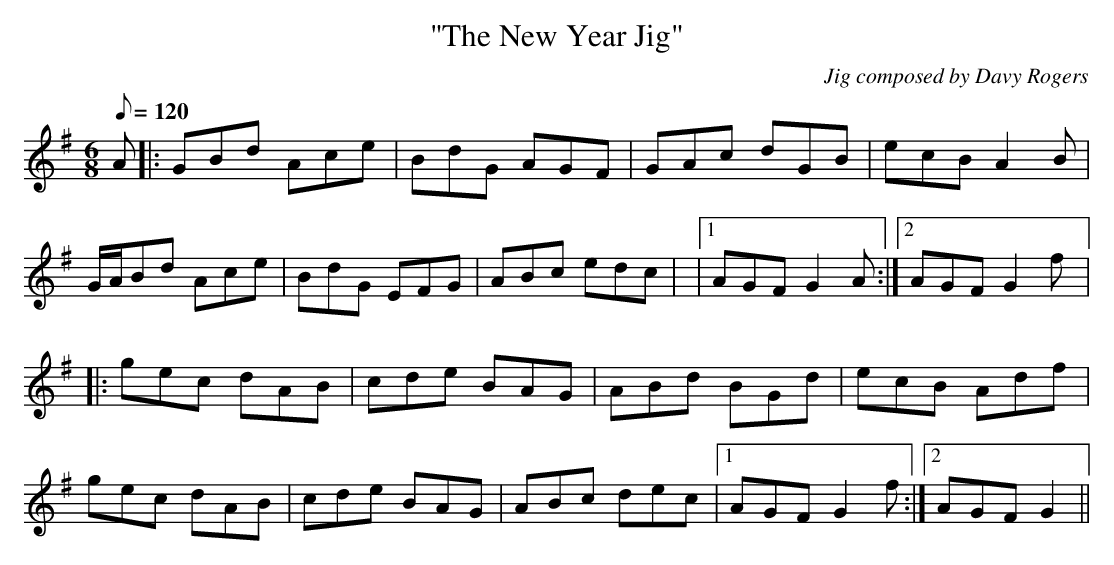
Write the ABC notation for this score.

X:1
T:"The New Year Jig"
C:Jig composed by Davy Rogers
L:1/8
Q:120
M:6/8
K:G
A |: GBd Ace | BdG AGF | GAc dGB | ecB A2B |
G/A/Bd Ace | BdG EFG | ABc edc | |1 AGF G2A :|2 AGF G2f |:
gec dAB | cde BAG | ABd BGd | ecB Adf |
gec dAB | cde BAG | ABc dec |1 AGF G2f :|2 AGF G2 ||
